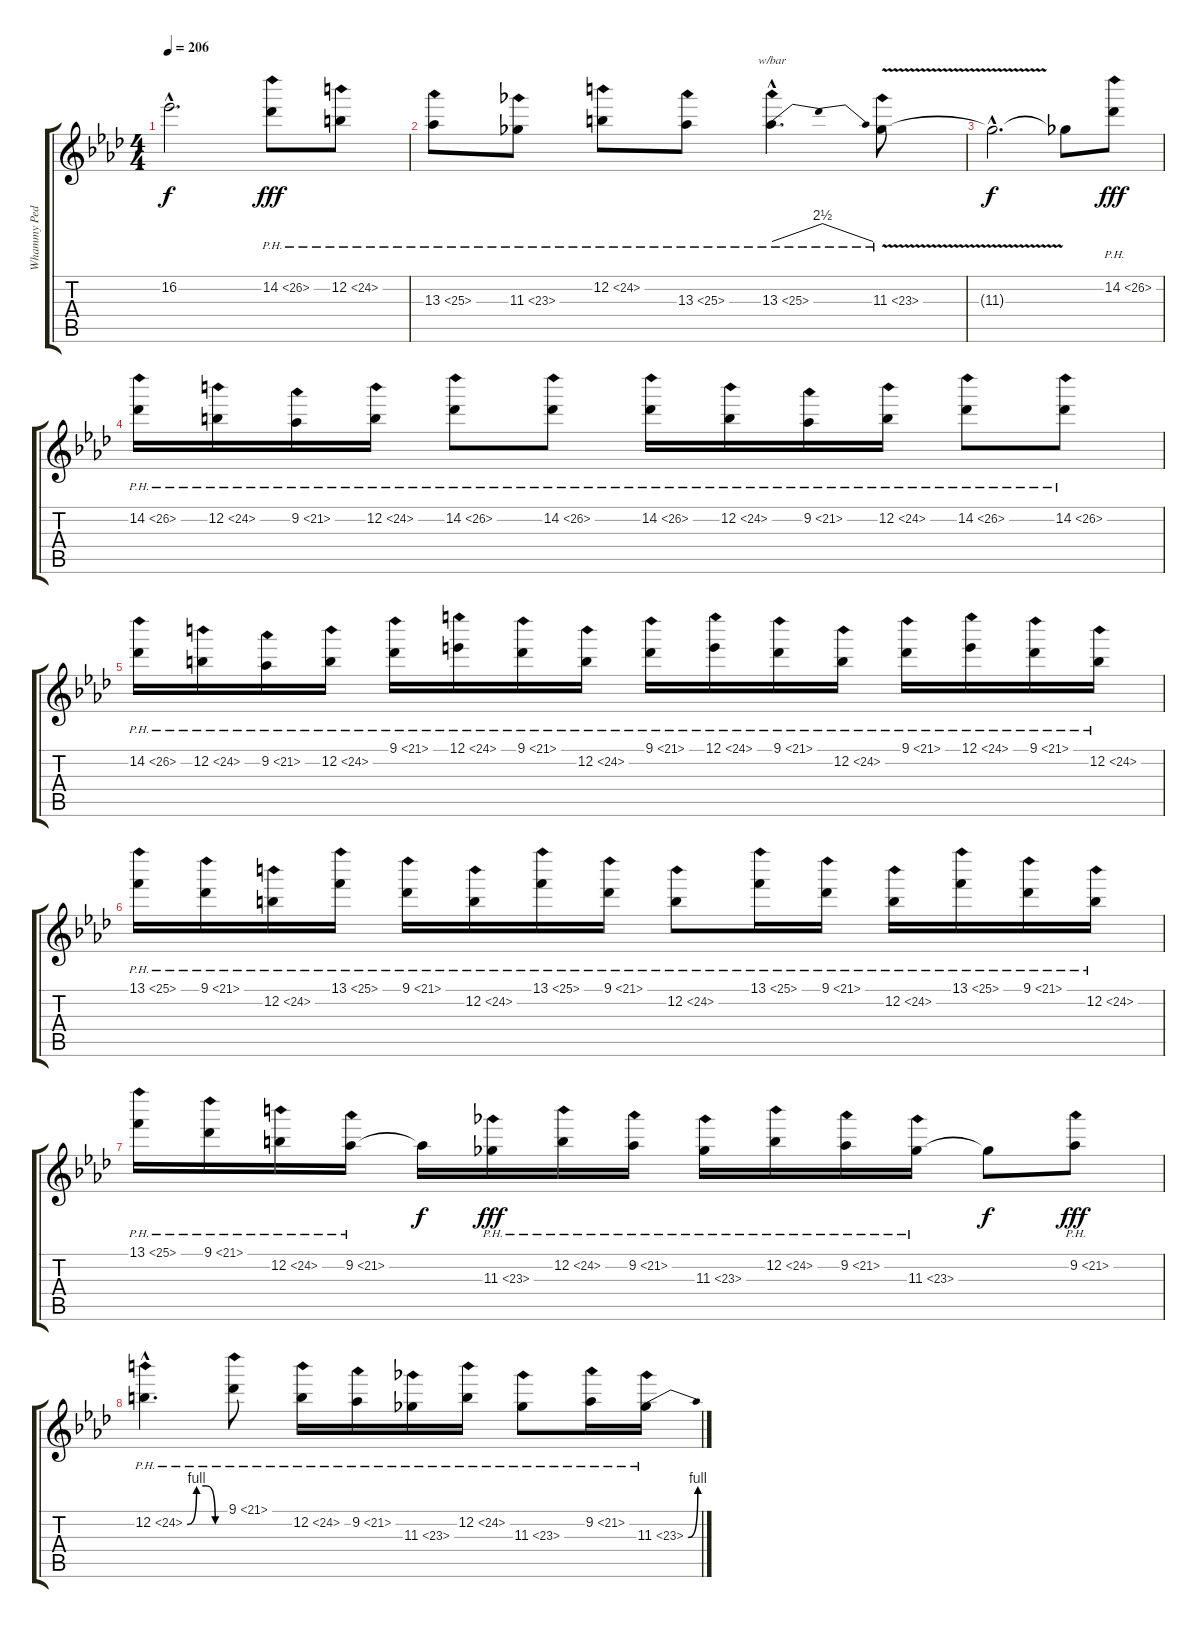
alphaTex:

\track ("Whammy Pedal" "Whammy Ped") {instrument distortionguitar}
\staff {score tabs}
\tuning (E4 B3 G3 D3 A2 E2) {hide}
\ts (4 4)
\tempo 206
\clef g2
\ks ab
16.2{hac t}.2{d dy f} 14.2{ph 12}.8{dy fff} 12.2{ph 12}.8 |
13.3{ph 12}.8 11.3{ph 12}.8 12.2{ph 12}.8 13.3{ph 12}.8 13.3{ph 12 hac}.4{d tbe (dip default 0 0 30 10 60 0)} 11.3{ph 12 v}.8 |
11.3{hac t}.2{d dy f} 11.3{t}.8 14.2{ph 12}.8{dy fff} |
14.2{ph 12}.16 12.2{ph 12}.16 9.2{ph 12}.16 12.2{ph 12}.16 14.2{ph 12}.8 14.2{ph 12}.8 14.2{ph 12}.16 12.2{ph 12}.16 9.2{ph 12}.16 12.2{ph 12}.16 14.2{ph 12}.8 14.2{ph 12}.8 |
14.2{ph 12}.16 12.2{ph 12}.16 9.2{ph 12}.16 12.2{ph 12}.16 9.1{ph 12}.16 12.1{ph 12}.16 9.1{ph 12}.16 12.2{ph 12}.16 9.1{ph 12}.16 12.1{ph 12}.16 9.1{ph 12}.16 12.2{ph 12}.16 9.1{ph 12}.16 12.1{ph 12}.16 9.1{ph 12}.16 12.2{ph 12}.16 |
13.1{ph 12}.16 9.1{ph 12}.16 12.2{ph 12}.16 13.1{ph 12}.16 9.1{ph 12}.16 12.2{ph 12}.16 13.1{ph 12}.16 9.1{ph 12}.16 12.2{ph 12}.8 13.1{ph 12}.16 9.1{ph 12}.16 12.2{ph 12}.16 13.1{ph 12}.16 9.1{ph 12}.16 12.2{ph 12}.16 |
13.1{ph 12}.16 9.1{ph 12}.16 12.2{ph 12}.16 9.2{ph 12}.16 9.2{t}.16{dy f} 11.3{ph 12}.16{dy fff} 12.2{ph 12}.16 9.2{ph 12}.16 11.3{ph 12}.16 12.2{ph 12}.16 9.2{ph 12}.16 11.3{ph 12}.16 11.3{t}.8{dy f} 9.2{ph 12}.8{dy fff} |
12.2{be (custom 0 0 15 4 30 4 45 0 60 0) ph 12 hac}.4{d} 9.1{ph 12}.8 12.2{ph 12}.16 9.2{ph 12}.16 11.3{ph 12}.16 12.2{ph 12}.16 11.3{ph 12}.8 9.2{ph 12}.16 11.3{be (bend 0 0 60 4) ph 12}.16
